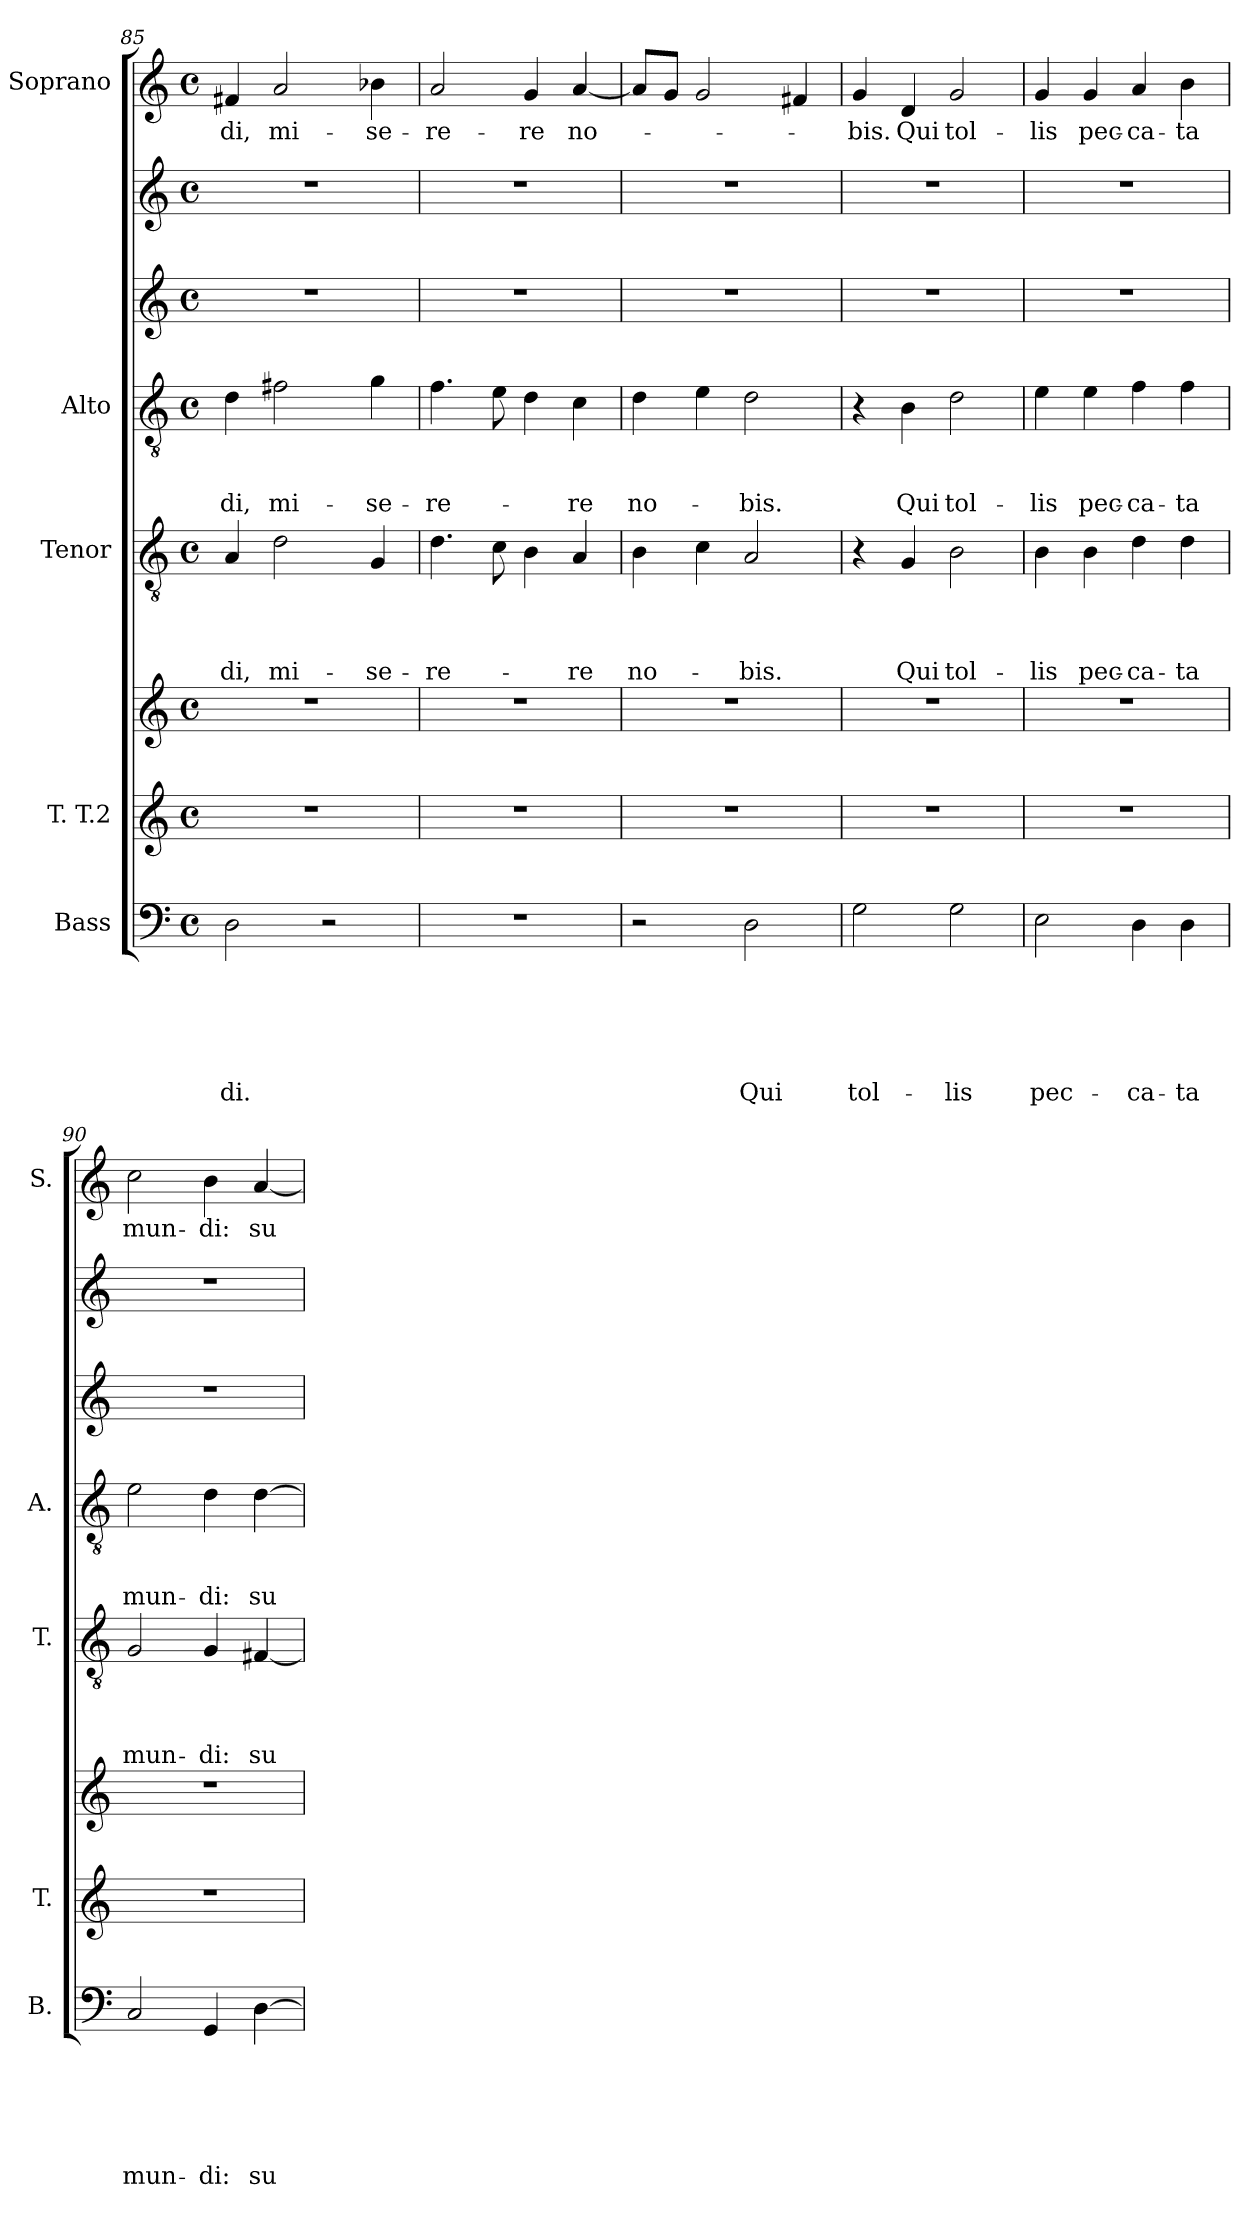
**kern	**text	**text	**text	**text	**text	**text	**kern	**kern	**kern	**text	**text	**text	**text	**kern	**text	**text	**text	**kern	**kern	**kern	**text
*part7	*part7	*part7	*part7	*part7	*part7	*part7	*part6	*part6	*part5	*part5	*part5	*part5	*part5	*part4	*part4	*part4	*part4	*part3	*part2	*part1	*part1
*staff8	*staff8	*staff8	*staff8	*staff8	*staff8	*staff8	*staff7	*staff6	*staff5	*staff5	*staff5	*staff5	*staff5	*staff4	*staff4	*staff4	*staff4	*staff3	*staff2	*staff1	*staff1
*I"Bass	*	*	*	*	*	*	*I"T. T.2	*	*I"Tenor	*	*	*	*	*I"Alto	*	*	*	*	*	*I"Soprano	*
*I'B.	*	*	*	*	*	*	*I'T.	*	*I'T.	*	*	*	*	*I'A.	*	*	*	*	*	*I'S.	*
*clefF4	*	*	*	*	*	*	*clefG2	*clefG2	*clefGv2	*	*	*	*	*clefGv2	*	*	*	*clefG2	*clefG2	*clefG2	*
*k[]	*	*	*	*	*	*	*k[]	*k[]	*k[]	*	*	*	*	*k[]	*	*	*	*k[]	*k[]	*k[]	*
*C:	*	*	*	*	*	*	*C:	*C:	*C:	*	*	*	*	*C:	*	*	*	*C:	*C:	*C:	*
*M4/4	*	*	*	*	*	*	*M4/4	*M4/4	*M4/4	*	*	*	*	*M4/4	*	*	*	*M4/4	*M4/4	*M4/4	*
*met(c)	*	*	*	*	*	*	*met(c)	*met(c)	*met(c)	*	*	*	*	*met(c)	*	*	*	*met(c)	*met(c)	*met(c)	*
=85	=85	=85	=85	=85	=85	=85	=85	=85	=85	=85	=85	=85	=85	=85	=85	=85	=85	=85	=85	=85	=85
!	!	!	!	!	!	!LO:LY:b	!	!	!	!	!	!	!LO:LY:b	!	!	!	!LO:LY:b	!	!	!	!LO:LY:b
2D\	.	.	.	.	.	-di.	1r	1r	4A/	.	.	.	-di,	4d\	.	.	-di,	1r	1r	4f#X/	-di,
!	!	!	!	!	!	!	!	!	!	!	!	!	!LO:LY:b	!	!	!	!LO:LY:b	!	!	!	!LO:LY:b
.	.	.	.	.	.	.	.	.	2d\	.	.	.	mi-	2f#X\	.	.	mi-	.	.	2a/	mi-
2r	.	.	.	.	.	.	.	.	.	.	.	.	.	.	.	.	.	.	.	.	.
!	!	!	!	!	!	!	!	!	!	!	!	!	!LO:LY:b	!	!	!	!LO:LY:b	!	!	!	!LO:LY:b
.	.	.	.	.	.	.	.	.	4G/	.	.	.	-se-	4g\	.	.	-se-	.	.	4b-X\	-se-
=86	=86	=86	=86	=86	=86	=86	=86	=86	=86	=86	=86	=86	=86	=86	=86	=86	=86	=86	=86	=86	=86
!	!	!	!	!	!	!	!	!	!	!	!	!	!LO:LY:b	!	!	!	!LO:LY:b	!	!	!	!LO:LY:b
1r	.	.	.	.	.	.	1r	1r	4.d\	.	.	.	-re-	4.f\	.	.	-re-	1r	1r	2a/	-re-
.	.	.	.	.	.	.	.	.	8c\	.	.	.	.	8e\	.	.	.	.	.	.	.
!	!	!	!	!	!	!	!	!	!	!	!	!	!	!	!	!	!	!	!	!	!LO:LY:b
.	.	.	.	.	.	.	.	.	4B\	.	.	.	.	4d\	.	.	.	.	.	4g/	-re
!	!	!	!	!	!	!	!	!	!	!	!	!	!LO:LY:b	!	!	!	!LO:LY:b	!	!	!	!LO:LY:b
.	.	.	.	.	.	.	.	.	4A/	.	.	.	-re	4c\	.	.	-re	.	.	[<4a/	no-
!!LO:PB:g=z
=87	=87	=87	=87	=87	=87	=87	=87	=87	=87	=87	=87	=87	=87	=87	=87	=87	=87	=87	=87	=87	=87
!	!	!	!	!	!	!	!	!	!	!	!	!	!LO:LY:b	!	!	!	!LO:LY:b	!	!	!	!
2r	.	.	.	.	.	.	1r	1r	4B\	.	.	.	no-	4d\	.	.	no-	1r	1r	8a/L]	.
.	.	.	.	.	.	.	.	.	.	.	.	.	.	.	.	.	.	.	.	8g/J	.
.	.	.	.	.	.	.	.	.	4c\	.	.	.	.	4e\	.	.	.	.	.	2g/	.
!	!	!	!	!	!	!LO:LY:b	!	!	!	!	!	!	!LO:LY:b	!	!	!	!LO:LY:b	!	!	!	!
2D\	.	.	.	.	.	Qui	.	.	2A/	.	.	.	-bis.	2d\	.	.	-bis.	.	.	.	.
.	.	.	.	.	.	.	.	.	.	.	.	.	.	.	.	.	.	.	.	4f#X/	.
=88	=88	=88	=88	=88	=88	=88	=88	=88	=88	=88	=88	=88	=88	=88	=88	=88	=88	=88	=88	=88	=88
!	!	!	!	!	!	!LO:LY:b	!	!	!	!	!	!	!	!	!	!	!	!	!	!	!LO:LY:b
2G\	.	.	.	.	.	tol-	1r	1r	4r	.	.	.	.	4r	.	.	.	1r	1r	4g/	-bis.
!	!	!	!	!	!	!	!	!	!	!	!	!	!LO:LY:b	!	!	!	!LO:LY:b	!	!	!	!LO:LY:b
.	.	.	.	.	.	.	.	.	4G/	.	.	.	Qui	4B\	.	.	Qui	.	.	4d/	Qui
!	!	!	!	!	!	!LO:LY:b	!	!	!	!	!	!	!LO:LY:b	!	!	!	!LO:LY:b	!	!	!	!LO:LY:b
2G\	.	.	.	.	.	-lis	.	.	2B\	.	.	.	tol-	2d\	.	.	tol-	.	.	2g/	tol-
=89	=89	=89	=89	=89	=89	=89	=89	=89	=89	=89	=89	=89	=89	=89	=89	=89	=89	=89	=89	=89	=89
!	!	!	!	!	!	!LO:LY:b	!	!	!	!	!	!	!LO:LY:b	!	!	!	!LO:LY:b	!	!	!	!LO:LY:b
2E\	.	.	.	.	.	pec-	1r	1r	4B\	.	.	.	-lis	4e\	.	.	-lis	1r	1r	4g/	-lis
!	!	!	!	!	!	!	!	!	!	!	!	!	!LO:LY:b	!	!	!	!LO:LY:b	!	!	!	!LO:LY:b
.	.	.	.	.	.	.	.	.	4B\	.	.	.	pec-	4e\	.	.	pec-	.	.	4g/	pec-
!	!	!	!	!	!	!LO:LY:b	!	!	!	!	!	!	!LO:LY:b	!	!	!	!LO:LY:b	!	!	!	!LO:LY:b
4D\	.	.	.	.	.	-ca-	.	.	4d\	.	.	.	-ca-	4f\	.	.	-ca-	.	.	4a/	-ca-
!	!	!	!	!	!	!LO:LY:b	!	!	!	!	!	!	!LO:LY:b	!	!	!	!LO:LY:b	!	!	!	!LO:LY:b
4D\	.	.	.	.	.	-ta	.	.	4d\	.	.	.	-ta	4f\	.	.	-ta	.	.	4b\	-ta
=90	=90	=90	=90	=90	=90	=90	=90	=90	=90	=90	=90	=90	=90	=90	=90	=90	=90	=90	=90	=90	=90
!	!	!	!	!	!	!LO:LY:b	!	!	!	!	!	!	!LO:LY:b	!	!	!	!LO:LY:b	!	!	!	!LO:LY:b
2C/	.	.	.	.	.	mun-	1r	1r	2G/	.	.	.	mun-	2e\	.	.	mun-	1r	1r	2cc\	mun-
!	!	!	!	!	!	!LO:LY:b	!	!	!	!	!	!	!LO:LY:b	!	!	!	!LO:LY:b	!	!	!	!LO:LY:b
4GG/	.	.	.	.	.	-di:	.	.	4G/	.	.	.	-di:	4d\	.	.	-di:	.	.	4b\	-di:
!	!	!	!	!	!	!LO:LY:b	!	!	!	!	!	!	!LO:LY:b	!	!	!	!LO:LY:b	!	!	!	!LO:LY:b
[>4D\	.	.	.	.	.	su-	.	.	[<4F#X/	.	.	.	su-	[>4d\	.	.	su-	.	.	[<4a/	su-
=	=	=	=	=	=	=	=	=	=	=	=	=	=	=	=	=	=	=	=	=	=
*-	*-	*-	*-	*-	*-	*-	*-	*-	*-	*-	*-	*-	*-	*-	*-	*-	*-	*-	*-	*-	*-
